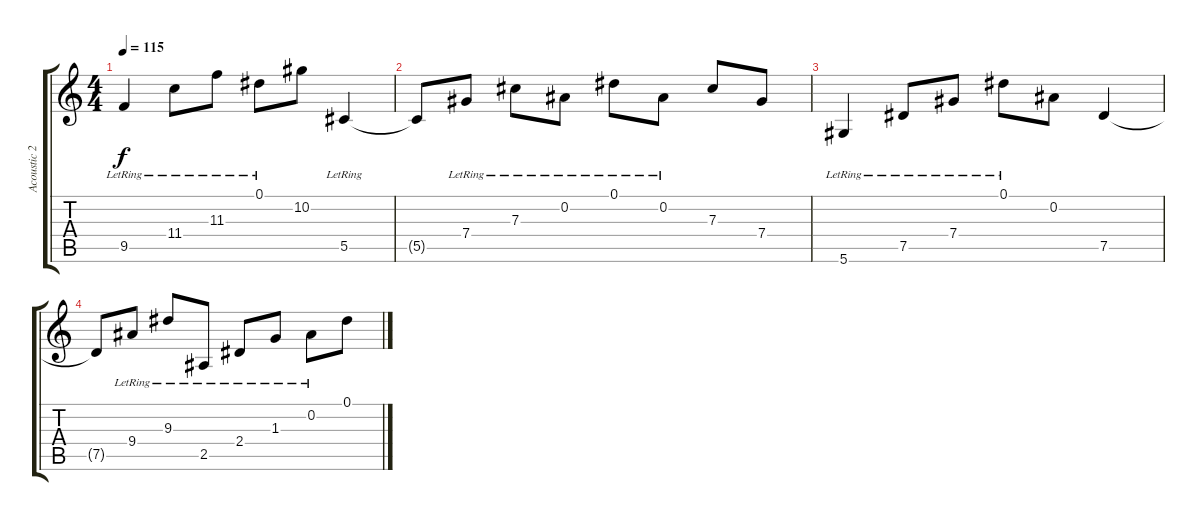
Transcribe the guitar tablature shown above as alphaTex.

\track ("Acoustic 2" "Acoustic 2") {instrument acousticguitarsteel}
\staff {score tabs}
\tuning (Eb4 Bb3 Gb3 Db3 Ab2 Eb2) {hide}
\ts (4 4)
\tempo 115
\clef g2
\ks c
9.5{lr}.4{dy f volume 0} 11.4{lr}.8 11.3{lr}.8 0.1{lr}.8 10.2.8 5.5{lr}.4 |
5.5{t}.8 7.4{lr}.8 7.3{lr}.8 0.2{lr}.8 0.1{lr}.8 0.2{lr}.8 7.3.8 7.4.8 |
5.6{lr}.4 7.5{lr}.8 7.4{lr}.8 0.1{lr}.8 0.2.8 7.5.4 |
7.5{t}.8 9.4{lr}.8 9.3{lr}.8 2.5{lr}.8 2.4{lr}.8 1.3{lr}.8 0.2{lr}.8 0.1.8
